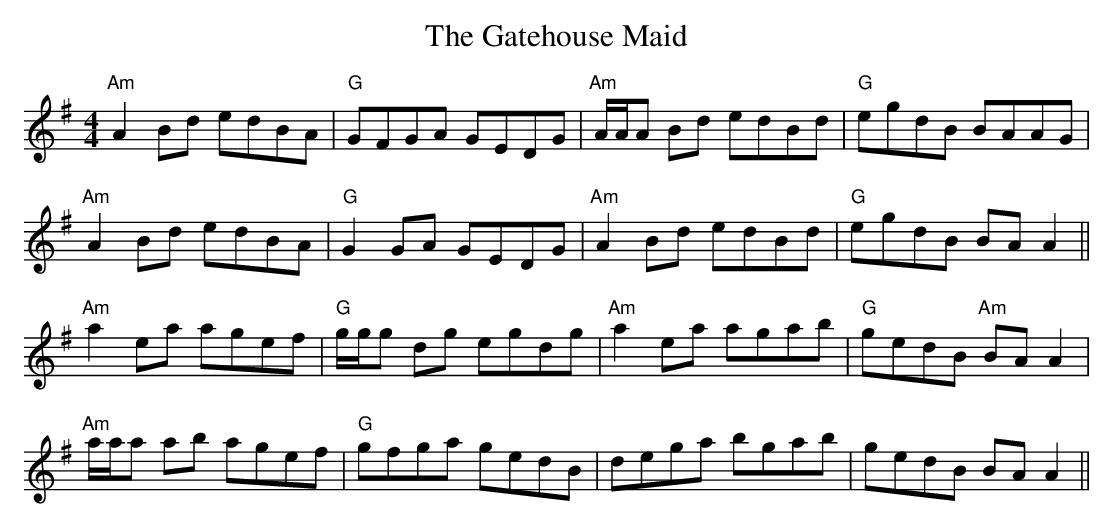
X:1
T: The Gatehouse Maid
M: 4/4
L: 1/8
K: Ador
"Am"A2Bd edBA|"G"GFGA GEDG|"Am"A/A/A Bd edBd|"G"egdB BAAG|
"Am"A2Bd edBA|"G"G2GA GEDG|"Am"A2Bd edBd|"G"egdB BAA2||
"Am"a2ea agef|"G"g/g/g dg egdg|"Am"a2ea agab|"G"gedB "Am"BAA2|
"Am"a/a/a ab agef|"G"gfga gedB|dega bgab|gedB BAA2||
